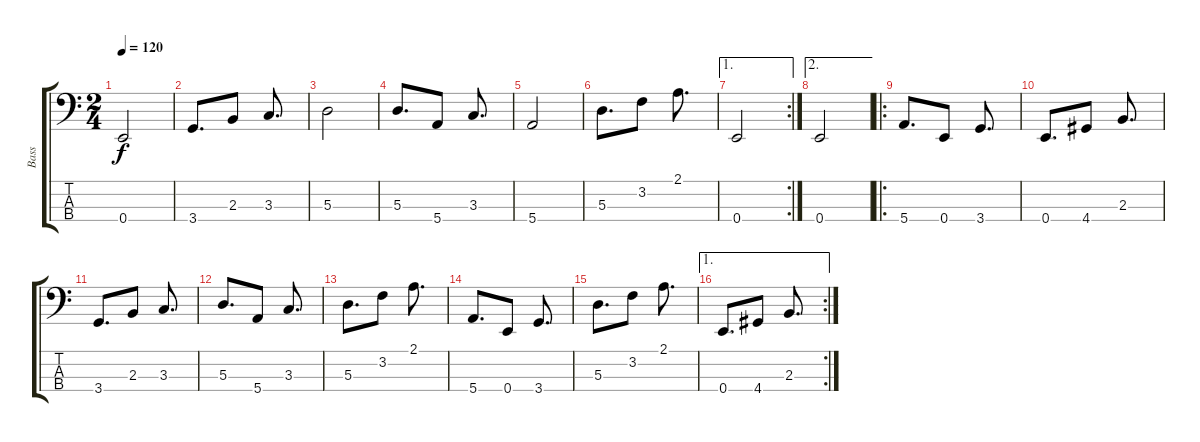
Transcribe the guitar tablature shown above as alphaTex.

\track ("Bass" "Bass") {instrument electricbassfinger}
\staff {score tabs}
\tuning (G2 D2 A1 E1) {hide}
\ts (2 4)
\tempo 120
\clef f4
\ks aminor
0.4.2{dy f} |
3.4.8{d} 2.3.8 3.3.8{d} |
5.3.2 |
5.3.8{d} 5.4.8 3.3.8{d} |
5.4.2 |
5.3.8{d} 3.2.8 2.1.8{d} |
\ae 1
\rc 2
0.4.2 |
\ae 2
0.4.2 |
\ro
5.4.8{d} 0.4.8 3.4.8{d} |
0.4.8{d} 4.4.8 2.3.8{d} |
3.4.8{d} 2.3.8 3.3.8{d} |
5.3.8{d} 5.4.8 3.3.8{d} |
5.3.8{d} 3.2.8 2.1.8{d} |
5.4.8{d} 0.4.8 3.4.8{d} |
5.3.8{d} 3.2.8 2.1.8{d} |
\ae 1
\rc 2
0.4.8{d} 4.4.8 2.3.8{d}
